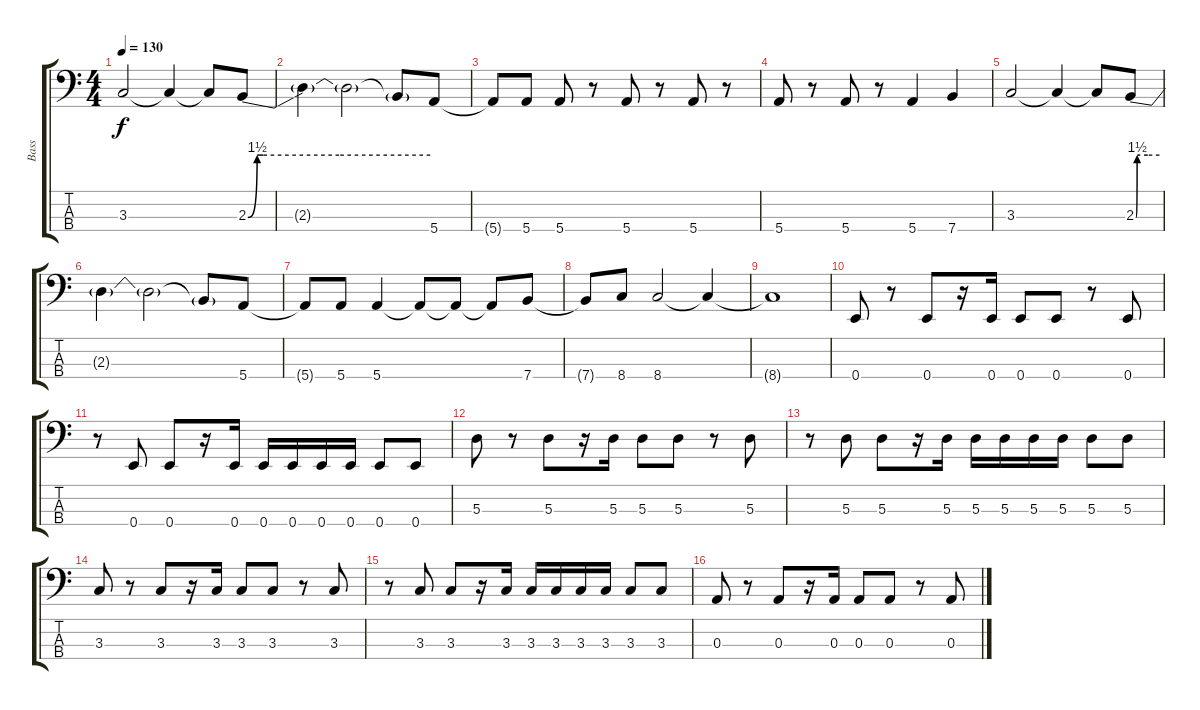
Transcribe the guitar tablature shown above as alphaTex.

\track ("Bass" "Bass") {instrument acousticguitarsteel}
\staff {score tabs}
\tuning (G2 D2 A1 E1) {hide}
\ts (4 4)
\tempo 130
\clef f4
\ks c
3.3.2{dy f} 3.3{t}.4 3.3{t}.8 2.3{be (custom 0 0 3 6 5 6 11 6 30 6 60 6)}.8 |
2.3{t}.4 2.3{t}.2 2.3{t}.8 5.4.8 |
5.4{t}.8 5.4.8 5.4.8 r.8 5.4.8 r.8 5.4.8 r.8 |
5.4.8 r.8 5.4.8 r.8 5.4.4 7.4.4 |
3.3.2 3.3{t}.4 3.3{t}.8 2.3{be (custom 0 0 3 6 5 6 11 6 30 6 60 6)}.8 |
2.3{t}.4 2.3{t}.2 2.3{t}.8 5.4.8 |
5.4{t}.8 5.4.8 5.4.4 5.4{t}.8 5.4{t}.8 5.4{t}.8 7.4.8 |
7.4{t}.8 8.4.8 8.4.2 8.4{t}.4 |
8.4{t}.1 |
0.4.8 r.8 0.4.8 r.16 0.4.16 0.4.8 0.4.8 r.8 0.4.8 |
r.8 0.4.8 0.4.8 r.16 0.4.16 0.4.16 0.4.16 0.4.16 0.4.16 0.4.8 0.4.8 |
5.3.8 r.8 5.3.8 r.16 5.3.16 5.3.8 5.3.8 r.8 5.3.8 |
r.8 5.3.8 5.3.8 r.16 5.3.16 5.3.16 5.3.16 5.3.16 5.3.16 5.3.8 5.3.8 |
3.3.8 r.8 3.3.8 r.16 3.3.16 3.3.8 3.3.8 r.8 3.3.8 |
r.8 3.3.8 3.3.8 r.16 3.3.16 3.3.16 3.3.16 3.3.16 3.3.16 3.3.8 3.3.8 |
0.3.8 r.8 0.3.8 r.16 0.3.16 0.3.8 0.3.8 r.8 0.3.8
